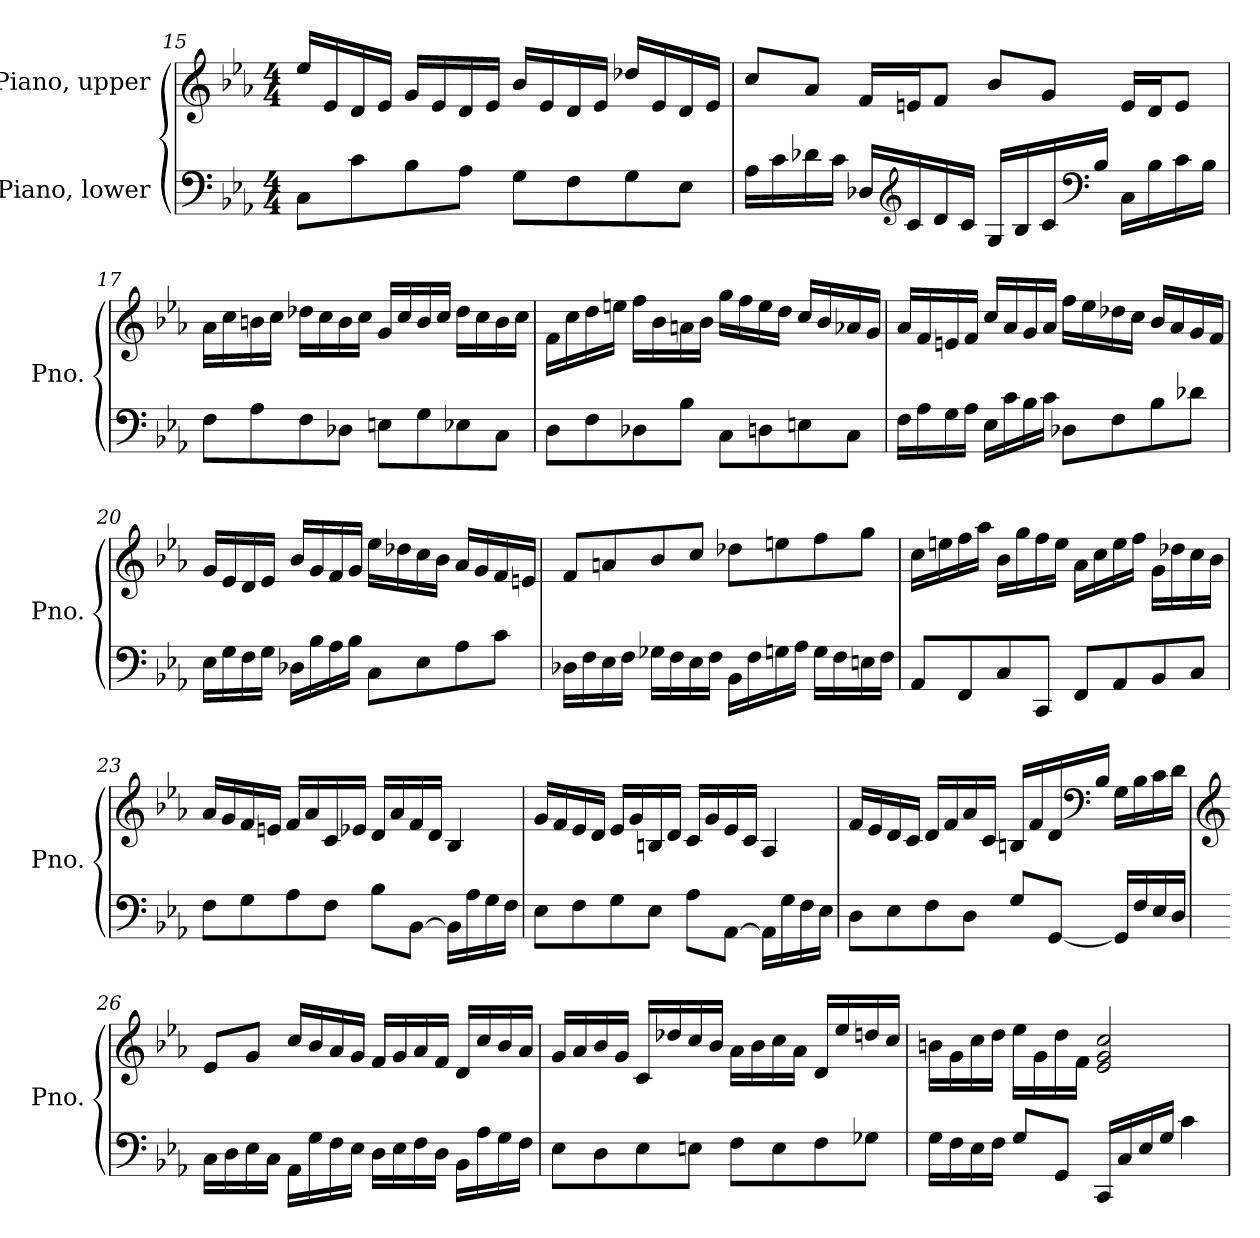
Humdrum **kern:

**kern	**kern
*part2	*part1
*staff2	*staff1
*I"Piano, lower	*I"Piano, upper
*I'Pno.	*I'Pno.
*clefF4	*clefG2
*k[b-e-a-]	*k[b-e-a-]
*M4/4	*M4/4
=15	=15
8C\L	16ee-/LL
.	16e-/
8c\	16d/
.	16e-/JJ
8B-\	16g/LL
.	16e-/
8A-\J	16d/
.	16e-/JJ
8G\L	16b-/LL
.	16e-/
8F\	16d/
.	16e-/JJ
8G\	16dd-X/LL
.	16e-/
8E-\J	16d/
.	16e-/JJ
!!LO:LB:g=z
=16	=16
16A-\LL	8cc/L
16c\	.
16d-X\	8a-/J
16c\JJ	.
16D-X/LL	16f/LL
*clefG2	*
16c/	16en/J
16d-/	8f/J
16c/JJ	.
16G/LL	8b-/L
16B-/	.
16c/	8g/J
*clefF4	*
16B-/JJ	.
16C\LL	16e/LL
16B-\	16d/J
16c\	8e/J
16B-\JJ	.
=17	=17
8F\L	16a-\LL
.	16cc\
8A-\	16bn\
.	16cc\JJ
8F\	16dd-X\LL
.	16cc\
8D-X\J	16b\
.	16cc\JJ
8En\L	16g/LL
.	16cc/
8G\	16b/
.	16cc/JJ
8E-X\	16dd-\LL
.	16cc\
8C\J	16b\
.	16cc\JJ
!!LO:LB:g=z
=18	=18
8D\L	16f\LL
.	16cc\
8F\	16dd\
.	16een\JJ
8D-X\	16ff\LL
.	16b-\
8B-\J	16an\
.	16b-\JJ
8C\L	16gg\LL
.	16ff\
8Dn\	16ee\
.	16dd\JJ
8En\	16cc/LL
.	16b-/
8C\J	16a-X/
.	16g/JJ
=19	=19
16F\LL	16a-/LL
16A-\	16f/
16G\	16en/
16A-\JJ	16f/JJ
16E-\LL	16cc/LL
16c\	16a-/
16B-\	16g/
16c\JJ	16a-/JJ
8D-X\L	16ff\LL
.	16ee-\
8F\	16dd-X\
.	16cc\JJ
8B-\	16b-/LL
.	16a-/
8d-X\J	16g/
.	16f/JJ
!!LO:LB:g=z
=20	=20
16E-\LL	16g/LL
16G\	16e-/
16F\	16d/
16G\JJ	16e-/JJ
16D-X\LL	16b-/LL
16B-\	16g/
16A-\	16f/
16B-\JJ	16g/JJ
8C\L	16ee-\LL
.	16dd-X\
8E-\	16cc\
.	16b-\JJ
8A-\	16a-/LL
.	16g/
8c\J	16f/
.	16en/JJ
=21	=21
16D-X\LL	8f/L
16F\	.
16E-\	8an/
16F\JJ	.
16G-X\LL	8b-/
16F\	.
16E-\	8cc/J
16F\JJ	.
16BB-\LL	8dd-X\L
16F\	.
16Gn\	8een\
16A-\JJ	.
16G\LL	8ff\
16F\	.
16En\	8gg\J
16F\JJ	.
!!LO:LB:g=z
=22	=22
8AA-/L	16cc\LL
.	16een\
8FF/	16ff\
.	16aa-\JJ
8C/	16b-\LL
.	16gg\
8CC/J	16ff\
.	16ee\JJ
8FF/L	16a-\LL
.	16cc\
8AA-/	16ee\
.	16ff\JJ
8BB-/	16g\LL
.	16dd-X\
8C/J	16cc\
.	16b-\JJ
=23	=23
8F\L	16a-/LL
.	16g/
8G\	16f/
.	16en/JJ
8A-\	16f/LL
.	16a-/
8F\J	16c/
.	16e-X/JJ
8B-\L	16d/LL
.	16a-/
[8BB-\J	16f/
.	16d/JJ
16BB-\LL]	4B-/
16A-\	.
16G\	.
16F\JJ	.
!!LO:PB:g=z
=24	=24
8E-\L	16g/LL
.	16f/
8F\	16e-/
.	16d/JJ
8G\	16e-/LL
.	16g/
8E-\J	16Bn/
.	16d/JJ
8A-\L	16c/LL
.	16g/
[8AA-\J	16e-/
.	16c/JJ
16AA-\LL]	4A-/
16G\	.
16F\	.
16E-\JJ	.
=25	=25
8D\L	16f/LL
.	16e-/
8E-\	16d/
.	16c/JJ
8F\	16d/LL
.	16f/
8D\J	16a-/
.	16c/JJ
8G/L	16Bn/LL
.	16f/
[8GG/J	16d/
*	*clefF4
.	16B/JJ
16GG/LL]	16G\LL
16F/	16B\
16E-/	16c\
16D/JJ	16d\JJ
!!LO:LB:g=z
=26	=26
*	*clefG2
16C\LL	8e-/L
16D\	.
16E-\	8g/J
16C\JJ	.
16AA-\LL	16cc/LL
16G\	16b-/
16F\	16a-/
16E-\JJ	16g/JJ
16D\LL	16f/LL
16E-\	16g/
16F\	16a-/
16D\JJ	16f/JJ
16BB-\LL	16d/LL
16A-\	16cc/
16G\	16b-/
16F\JJ	16a-/JJ
=27	=27
8E-\L	16g/LL
.	16a-/
8D\	16b-/
.	16g/JJ
8E-\	16c/LL
.	16dd-X/
8En\J	16cc/
.	16b-/JJ
8F\L	16a-\LL
.	16b-\
8E\	16cc\
.	16a-\JJ
8F\	16d/LL
.	16ee-/
8G-X\J	16ddn/
.	16cc/JJ
!!LO:LB:g=z
=28	=28
16G\LL	16bn\LL
16F\	16g\
16E-\	16cc\
16F\JJ	16dd\JJ
8G/L	16ee-\LL
.	16g\
8GG/J	16dd\
.	16f\JJ
16CC/LL	2e-/ 2g/ 2cc/
16C/	.
16E-/	.
16G/JJ	.
4c\	.
=	=
*-	*-
